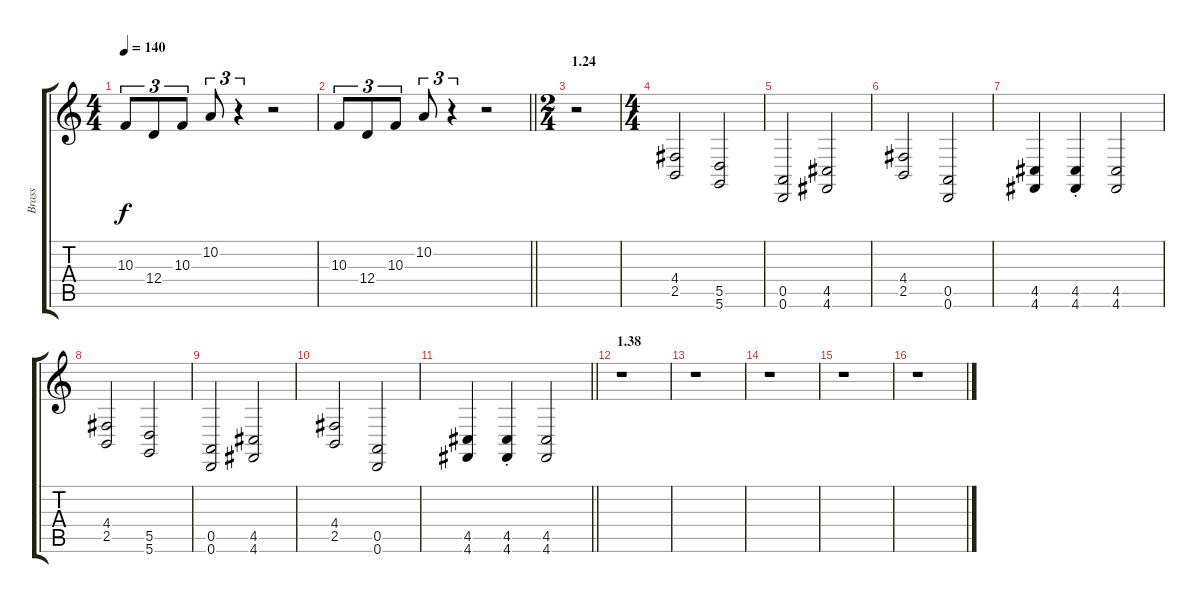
\track ("Brass" "Brass") {instrument brasssection}
\staff {score tabs}
\tuning (E4 B3 G3 D3 A2 D2) {hide}
\ts (4 4)
\tempo 140
\clef g2
\ks c
10.3.8{tu (3 2) dy f} 12.4.8{tu (3 2)} 10.3.8{tu (3 2)} 10.2.8{tu (3 2)} r.4{tu (3 2)} r.2 |
\barLineRight lightlight
10.3.8{tu (3 2)} 12.4.8{tu (3 2)} 10.3.8{tu (3 2)} 10.2.8{tu (3 2)} r.4{tu (3 2)} r.2 |
\ts (2 4)
\section ("" "1.24")
r.2 |
\ts (4 4)
(4.4 2.5).2 (5.5 5.6).2 |
(0.5 0.6).2 (4.5 4.6).2 |
(4.4 2.5).2 (0.5 0.6).2 |
(4.5 4.6).4 (4.5{st} 4.6{st}).4 (4.5 4.6).2 |
(4.4 2.5).2 (5.5 5.6).2 |
(0.5 0.6).2 (4.5 4.6).2 |
(4.4 2.5).2 (0.5 0.6).2 |
\barLineRight lightlight
(4.5 4.6).4 (4.5{st} 4.6{st}).4 (4.5 4.6).2 |
\section ("" "1.38")
r.1 |
r.1 |
r.1 |
r.1 |
r.1
